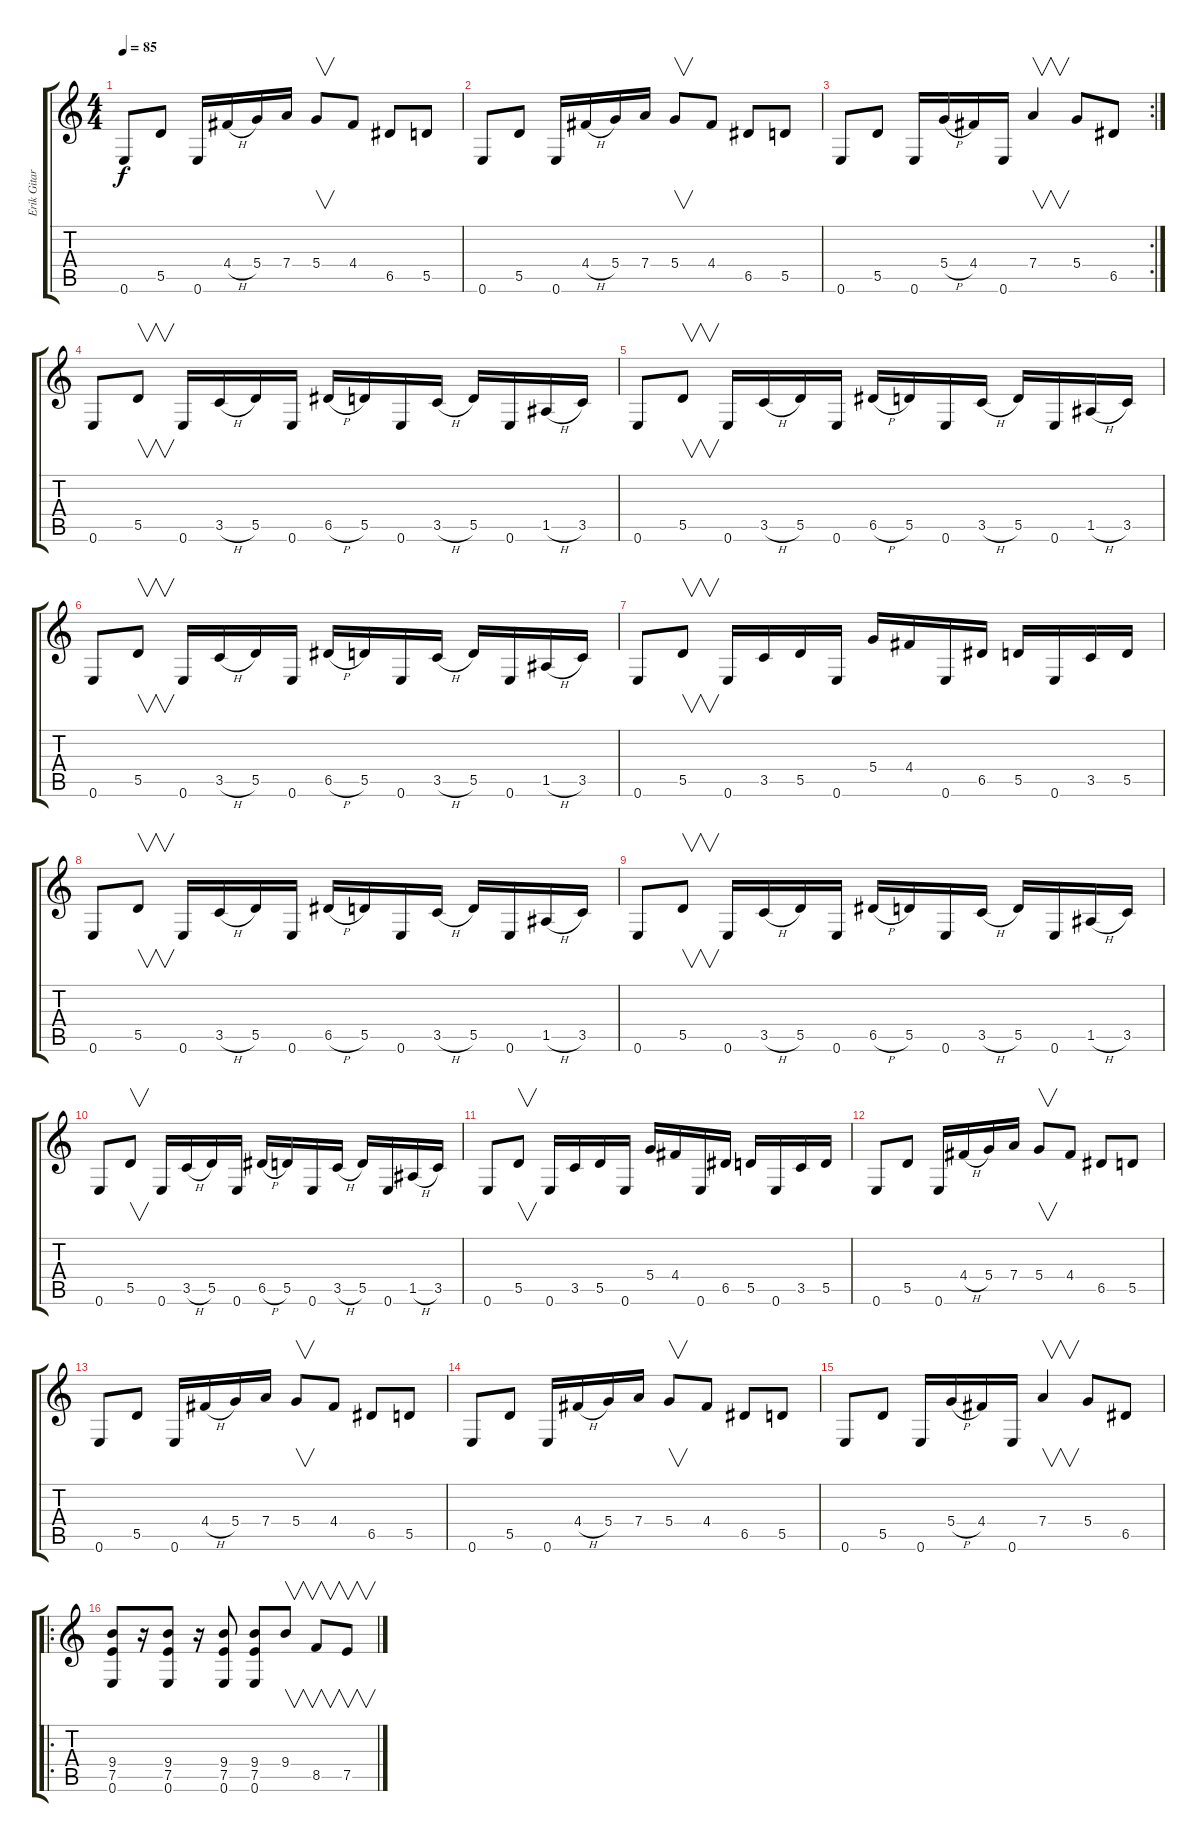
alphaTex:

\track ("Erik Gitarr" "Erik Gitar") {instrument overdrivenguitar}
\staff {score tabs}
\tuning (E4 B3 G3 D3 A2 E2) {hide}
\ts (4 4)
\tempo 85
\clef g2
\ks c
0.6.8{dy f} 5.5.8 0.6.16 4.4{h}.16 5.4.16 7.4.16 5.4.8{v} 4.4.8 6.5.8 5.5.8 |
0.6.8 5.5.8 0.6.16 4.4{h}.16 5.4.16 7.4.16 5.4.8{v} 4.4.8 6.5.8 5.5.8 |
\rc 2
0.6.8 5.5.8 0.6.16 5.4{h}.16 4.4.16 0.6.16 7.4.4{v} 5.4.8 6.5.8 |
0.6.8{instrument overdrivenguitar} 5.5.8{v} 0.6.16 3.5{h}.16 5.5.16 0.6.16 6.5{h}.16 5.5.16 0.6.16 3.5{h}.16 5.5.16 0.6.16 1.5{h}.16 3.5.16 |
0.6.8 5.5.8{v} 0.6.16 3.5{h}.16 5.5.16 0.6.16 6.5{h}.16 5.5.16 0.6.16 3.5{h}.16 5.5.16 0.6.16 1.5{h}.16 3.5.16 |
0.6.8 5.5.8{v} 0.6.16 3.5{h}.16 5.5.16 0.6.16 6.5{h}.16 5.5.16 0.6.16 3.5{h}.16 5.5.16 0.6.16 1.5{h}.16 3.5.16 |
0.6.8 5.5.8{v} 0.6.16 3.5.16 5.5.16 0.6.16 5.4.16 4.4.16 0.6.16 6.5.16 5.5.16 0.6.16 3.5.16 5.5.16 |
0.6.8 5.5.8{v} 0.6.16 3.5{h}.16 5.5.16 0.6.16 6.5{h}.16 5.5.16 0.6.16 3.5{h}.16 5.5.16 0.6.16 1.5{h}.16 3.5.16 |
0.6.8 5.5.8{v} 0.6.16 3.5{h}.16 5.5.16 0.6.16 6.5{h}.16 5.5.16 0.6.16 3.5{h}.16 5.5.16 0.6.16 1.5{h}.16 3.5.16 |
0.6.8 5.5.8{v} 0.6.16 3.5{h}.16 5.5.16 0.6.16 6.5{h}.16 5.5.16 0.6.16 3.5{h}.16 5.5.16 0.6.16 1.5{h}.16 3.5.16 |
0.6.8 5.5.8{v} 0.6.16 3.5.16 5.5.16 0.6.16 5.4.16 4.4.16 0.6.16 6.5.16 5.5.16 0.6.16 3.5.16 5.5.16 |
0.6.8 5.5.8 0.6.16 4.4{h}.16 5.4.16 7.4.16 5.4.8{v} 4.4.8 6.5.8 5.5.8 |
0.6.8 5.5.8 0.6.16 4.4{h}.16 5.4.16 7.4.16 5.4.8{v} 4.4.8 6.5.8 5.5.8 |
0.6.8 5.5.8 0.6.16 4.4{h}.16 5.4.16 7.4.16 5.4.8{v} 4.4.8 6.5.8 5.5.8 |
0.6.8 5.5.8 0.6.16 5.4{h}.16 4.4.16 0.6.16 7.4.4{v} 5.4.8 6.5.8 |
\ro
(9.4 7.5 0.6).8{instrument overdrivenguitar} r.16 (9.4 7.5 0.6).8 r.16 (9.4 7.5 0.6).8 (9.4 7.5 0.6).8 9.4.8{v} 8.5.8{v} 7.5.8{v}
